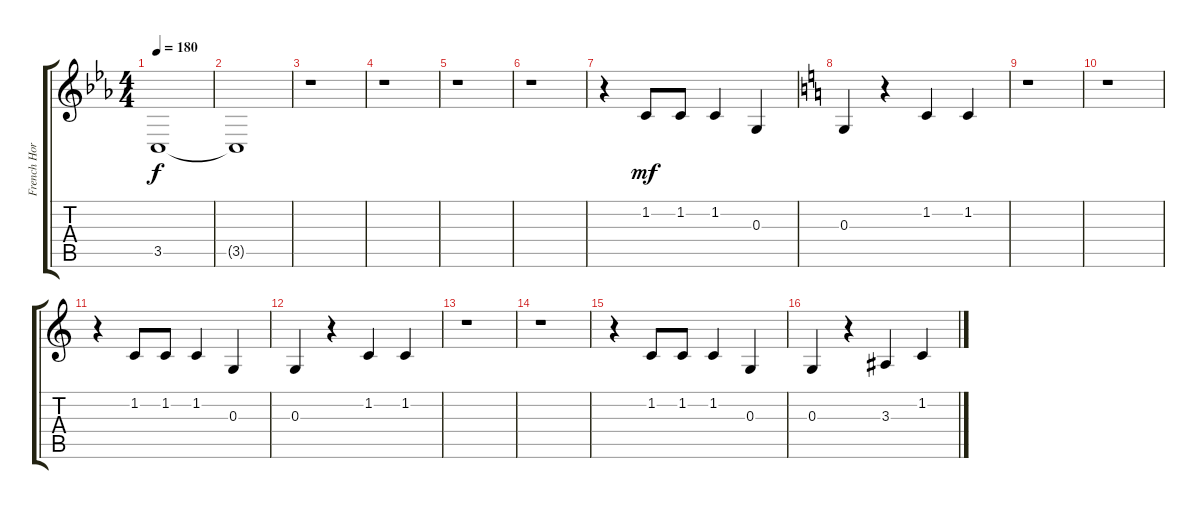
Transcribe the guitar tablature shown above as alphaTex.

\track ("French Horn" "French Hor") {instrument frenchhorn}
\staff {score tabs}
\tuning (E4 B3 G3 D3 A2 E2) {hide}
\ts (4 4)
\tempo 180
\clef g2
\ks cminor
3.5{t}.1{dy f} |
3.5{t}.1 |
r.1 |
r.1 |
r.1 |
r.1 |
r.4 1.2.8{dy mf volume 10} 1.2.8 1.2.4 0.3.4 |
\ks c
0.3.4 r.4 1.2.4 1.2.4 |
r.1 |
r.1 |
r.4 1.2.8 1.2.8 1.2.4 0.3.4 |
0.3.4 r.4 1.2.4 1.2.4 |
r.1 |
r.1 |
r.4 1.2.8 1.2.8 1.2.4 0.3.4 |
0.3.4 r.4 3.3.4 1.2.4
